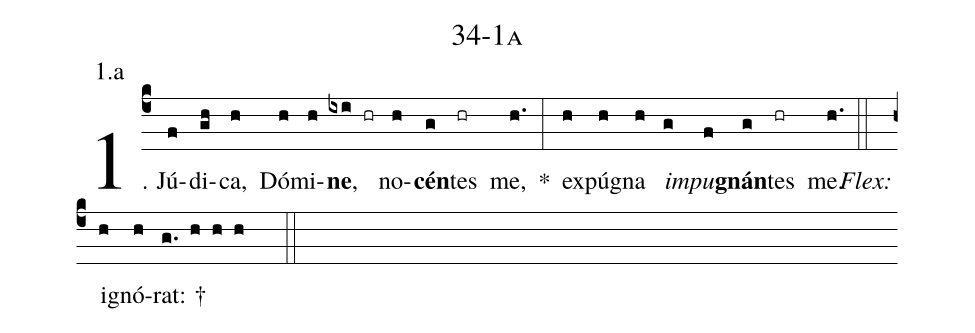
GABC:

name: 34-1a;
annotation: 1.a;
%%
(c4)1. Jú(f)di(gh)ca,(h) Dó(h)mi(h)<b>ne</b>,(ixi hr) no(h)<b>cén</b>(g)tes(hr) me,(h.) *(:) ex(h)pú(h)gna(h) <i>im</i>(g)<i>pu</i>(f)<b>gnán</b>(g)tes(hr) me.(h.) (::)
<i>Flex:</i>()  i(h)gnó(h)rat: †(g. h h h  ::)
